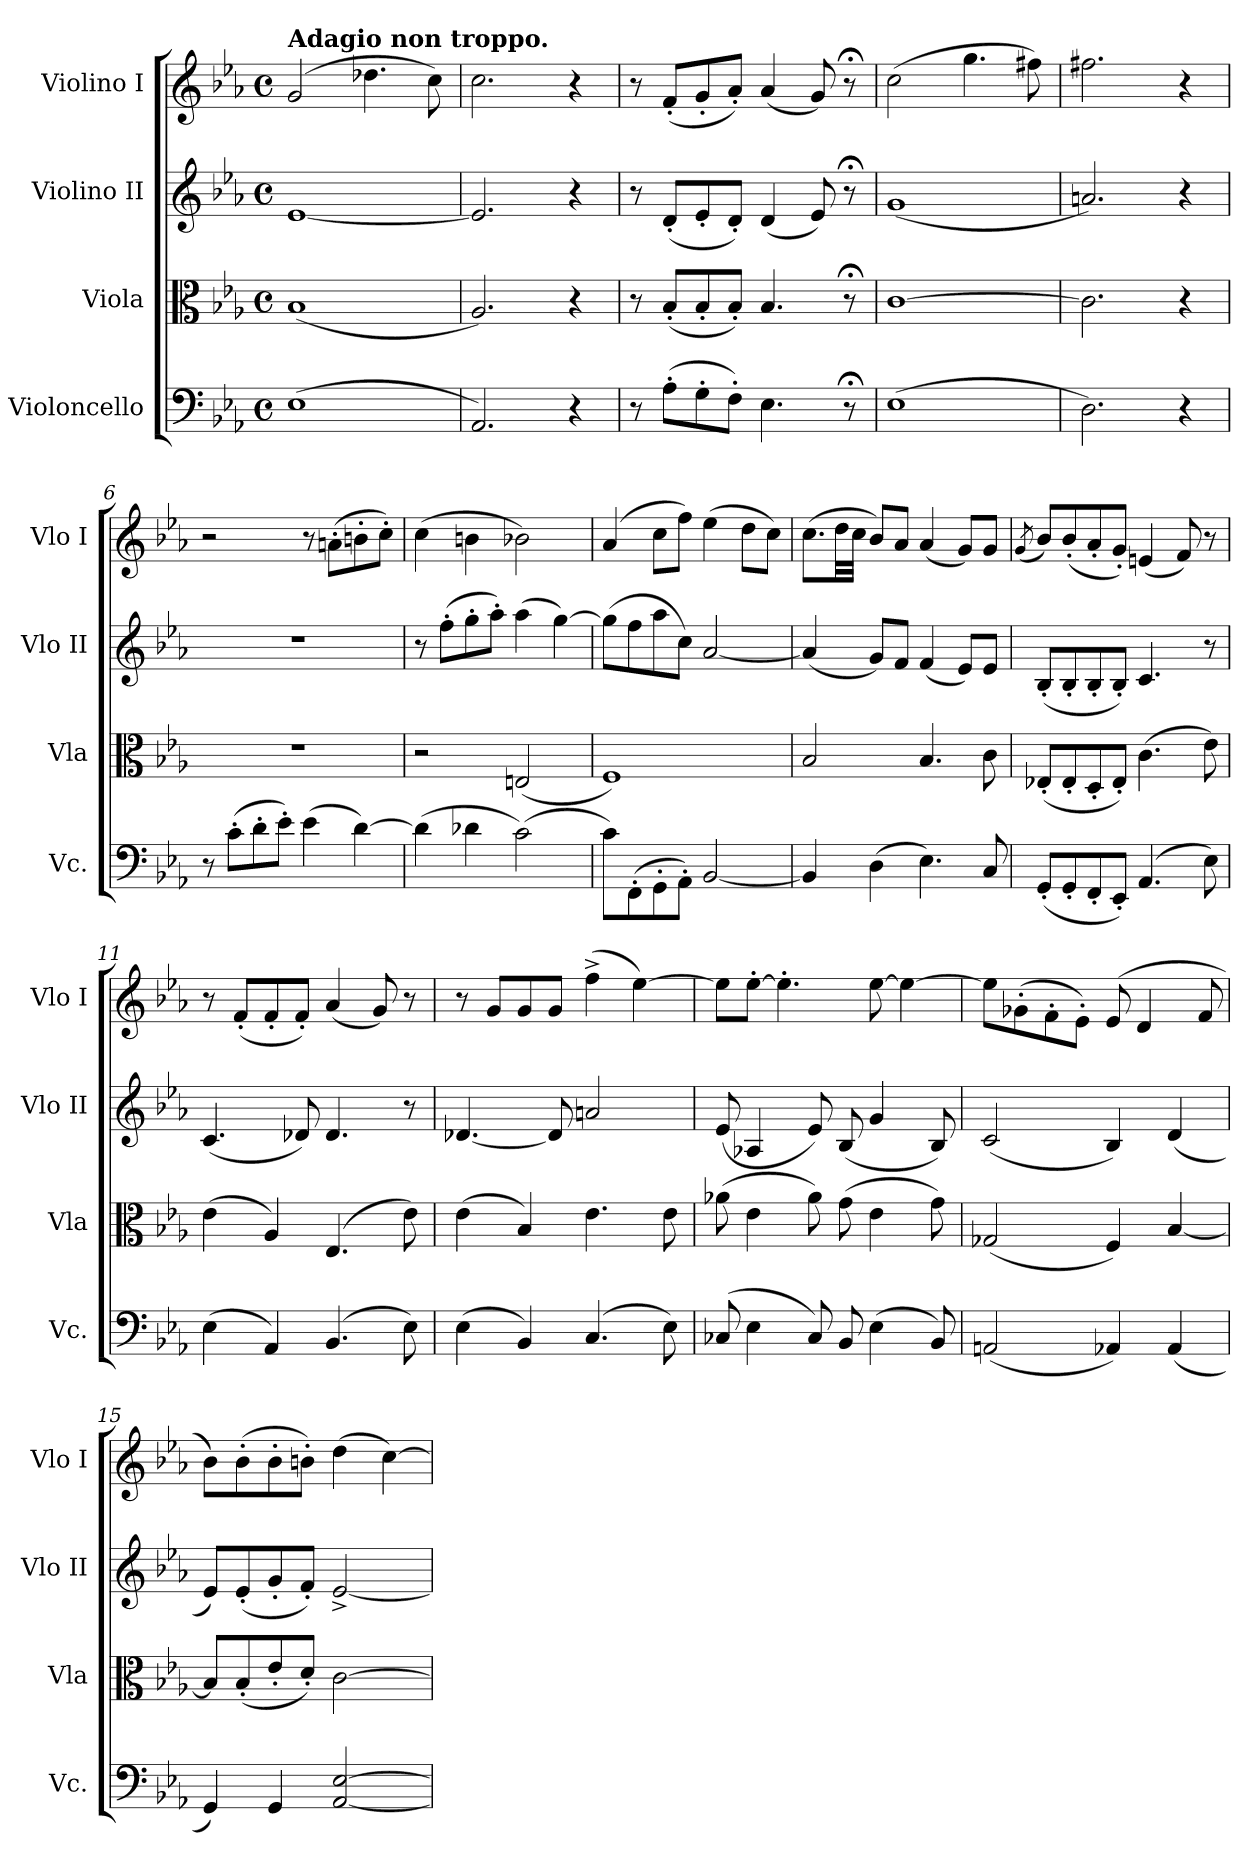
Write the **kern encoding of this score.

**kern	**kern	**kern	**kern
*part4	*part3	*part2	*part1
*staff4	*staff3	*staff2	*staff1
*I"Violoncello	*I"Viola	*I"Violino II	*I"Violino I
*I'Vc.	*I'Vla	*I'Vlo II	*I'Vlo I
*clefF4	*clefC3	*clefG2	*clefG2
*k[b-e-a-]	*k[b-e-a-]	*k[b-e-a-]	*k[b-e-a-]
*M4/4	*M4/4	*M4/4	*M4/4
*met(c)	*met(c)	*met(c)	*met(c)
=1	=1	=1	=1
!	!	!	!LO:TX:a:B:t=Adagio non troppo.
(>1E-	(1B-	[1e-	(>2g/
.	.	.	4.dd-X\
.	.	.	8cc\)
=2	=2	=2	=2
2.AA-/)	2.A-/)	2.e-/]	2.cc\
4r	4r	4r	4r
=3	=3	=3	=3
8r	8r	8r	8r
(>8A-'\L	(8B-'/L	(8d'/L	(8f'/L
8G'\	8B-'/	8e-'/	8g'/
8F'\J)	8B-'/J)	8d'/J)	8a-'/J)
4.E-\	4.B-/	(4d/	(4a-/
.	.	8e-/)	8g/)
8r;<	8r;<	8r;<	8r;<
=4	=4	=4	=4
(>1E-	[1c	(1g	(>2cc\
.	.	.	4.gg\
.	.	.	8ff#X\)
=5	=5	=5	=5
2.D\)	2.c\]	2.an/)	2.ff#X\
4r	4r	4r	4r
=6	=6	=6	=6
8r	1r	1r	2r
(>8c'\L	.	.	.
8d'\	.	.	.
8e-'\J)	.	.	.
(>4e-\	.	.	8r
.	.	.	(>8an'\L
[4d\)	.	.	8bn'\
.	.	.	8cc'\J)
=7	=7	=7	=7
(>4d\]	2r	8r	(>4cc\
.	.	(>8ff'\L	.
4d-X\	.	8gg'\	4bn\
.	.	8aa-'\J)	.
(>2c\)	(2En/	(>4aa-\	2b-X\)
.	.	[4gg\)	.
=8	=8	=8	=8
8c\L)	1F)	(>8gg\L]	(>4a-/
(>8FF'\	.	8ff\	.
8GG'\	.	8aa-\	8cc\L
8AA-'\J)	.	8cc\J)	8ff\J)
[2BB-/	.	[2a-/	(>4ee-\
.	.	.	8dd\L
.	.	.	8cc\J)
=9	=9	=9	=9
4BB-/]	2B-/	(4a-/]	(>8.cc\L
.	.	.	32dd\LL
.	.	.	32cc\JJJ
(>4D\	.	8g/L)	8b-/L)
.	.	8f/J	8a-/J
4.E-\)	4.B-/	(4f/	(4a-/
.	.	8e-/L)	8g/L)
8C/	8c\	8e-/J	8g/J
!!LO:LB:g=z
=10	=10	=10	=10
.	.	.	(8qg/
(8GG'/L	(8E-X'/L	(8B-'/L	8b-/L)
8GG'/	8E-'/	8B-'/	(8b-'/
8FF'/	8D'/	8B-'/	8a-'/
8EE-'/J)	8E-'/J)	8B-'/J)	8g'/J)
(>4.AA-/	(>4.c\	4.c/	(4en/
.	.	.	8f/)
8E-\)	8e-\)	8r	8r
=11	=11	=11	=11
(>4E-\	(>4e-\	(4.c/	8r
.	.	.	(8f'/L
4AA-/)	4A-/)	.	8f'/
.	.	8d-X/)	8f'/J)
(>4.BB-/	(>4.E-/	4.d-/	(4a-/
.	.	.	8g/)
8E-\)	8e-\)	8r	8r
=12	=12	=12	=12
(>4E-\	(>4e-\	[4.d-X/	8r
.	.	.	8g/L
4BB-/)	4B-/)	.	8g/
.	.	8d-/]	8g/J
(>4.C/	4.e-\	2an/	(>4ff^\
.	.	.	[4ee-\)
8E-\)	8e-\	.	.
=13	=13	=13	=13
(>8C-X/	(>8a-X\	(8e-/	8ee-\L]
4E-\	4e-\	4A-X/	[8ee-'\J
.	.	.	4.ee-'\]
8C-/)	8a-\)	8e-/)	.
8BB-/	(>8g\	(8B-/	.
(>4E-\	4e-\	4g/	[8ee-\
.	.	.	4ee-\_
8BB-/)	8g\)	8B-/)	.
=14	=14	=14	=14
(2AAn/	(2G-X/	(2c/	8ee-\L]
.	.	.	(>8g-X'\
.	.	.	8f'\
.	.	.	8e-'\J)
4AA-X/)	4F/)	4B-/)	(8e-/
.	.	.	4d/
(4AA-/	[4B-/	(4d/	.
.	.	.	8f/
=15	=15	=15	=15
4GG/)	8B-/L]	8e-/L)	8b-\L)
.	(8B-'/	(8e-'/	(>8b-'\
4GG/	8e-'/	8g'/	8b-'\
.	8d'/J)	8f'/J)	8bn'\J)
[2AA-/ [2E-/	[2c\	[2e-^/	(>4dd\
.	.	.	[4cc\)
=	=	=	=
*-	*-	*-	*-
